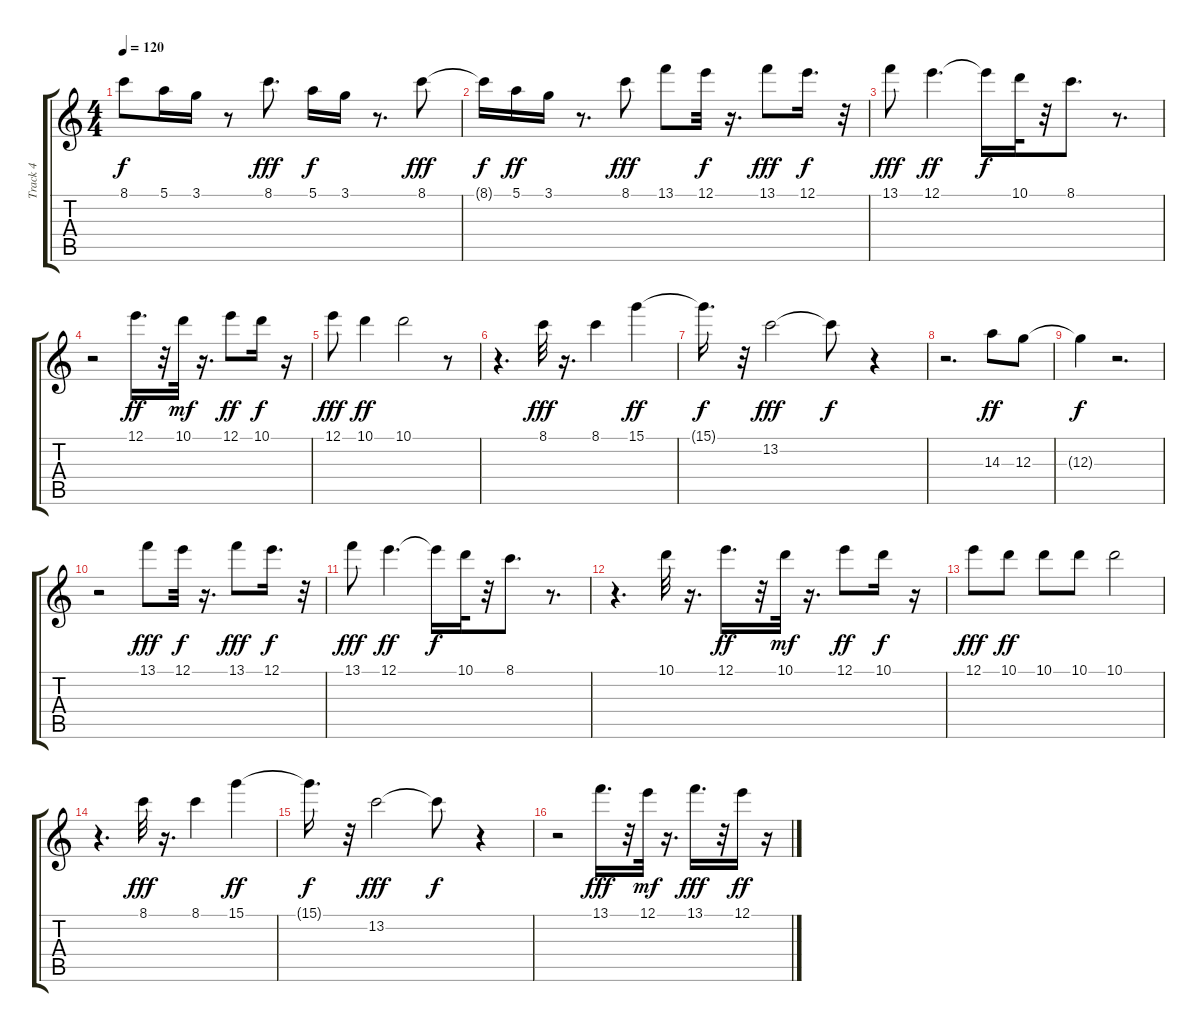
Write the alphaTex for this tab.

\track ("Track 4" "Track 4") {instrument electricguitarjazz}
\staff {score tabs}
\tuning (E4 B3 G3 D3 A2 E2) {hide}
\ts (4 4)
\tempo 120
\clef g2
\ks c
8.1{t}.8{dy f} 5.1.16 3.1.16 r.8 8.1.8{d dy fff} 5.1.16{dy f} 3.1.16 r.8{d} 8.1.8{dy fff} |
8.1{t}.16{dy f} 5.1.16{dy ff} 3.1.16 r.8{d} 8.1.8{dy fff} 13.1.8 12.1.32{dy f} r.16{d} 13.1.8{dy fff} 12.1.16{d dy f} r.32 |
13.1.8{dy fff} 12.1.4{d dy ff} 12.1{t}.16{dy f} 10.1.32 r.32 8.1.8{d} r.8{d} |
r.2 12.1.16{d dy ff} r.32 10.1.32{dy mf} r.16{d} 12.1.8{dy ff} 10.1.16{dy f} r.16 |
12.1.8{dy fff} 10.1.4{dy ff} 10.1.2 r.8 |
r.4{d} 8.1.32{dy fff} r.16{d} 8.1.4 15.1.4{dy ff} |
15.1{t}.16{d dy f} r.32 13.2.2{dy fff} 13.2{t}.8{dy f} r.4 |
r.2{d} 14.3.8{dy ff} 12.3.8 |
12.3{t}.4{dy f} r.2{d} |
r.2 13.1.8{dy fff} 12.1.32{dy f} r.16{d} 13.1.8{dy fff} 12.1.16{d dy f} r.32 |
13.1.8{dy fff} 12.1.4{d dy ff} 12.1{t}.16{dy f} 10.1.32 r.32 8.1.8{d} r.8{d} |
r.4{d} 10.1.32 r.16{d} 12.1.16{d dy ff} r.32 10.1.32{dy mf} r.16{d} 12.1.8{dy ff} 10.1.16{dy f} r.16 |
12.1.8{dy fff} 10.1.8{dy ff} 10.1.8 10.1.8 10.1.2 |
r.4{d} 8.1.32{dy fff} r.16{d} 8.1.4 15.1.4{dy ff} |
15.1{t}.16{d dy f} r.32 13.2.2{dy fff} 13.2{t}.8{dy f} r.4 |
r.2 13.1.16{d dy fff} r.32 12.1.32{dy mf} r.16{d} 13.1.16{d dy fff} r.32 12.1.16{dy ff} r.16
